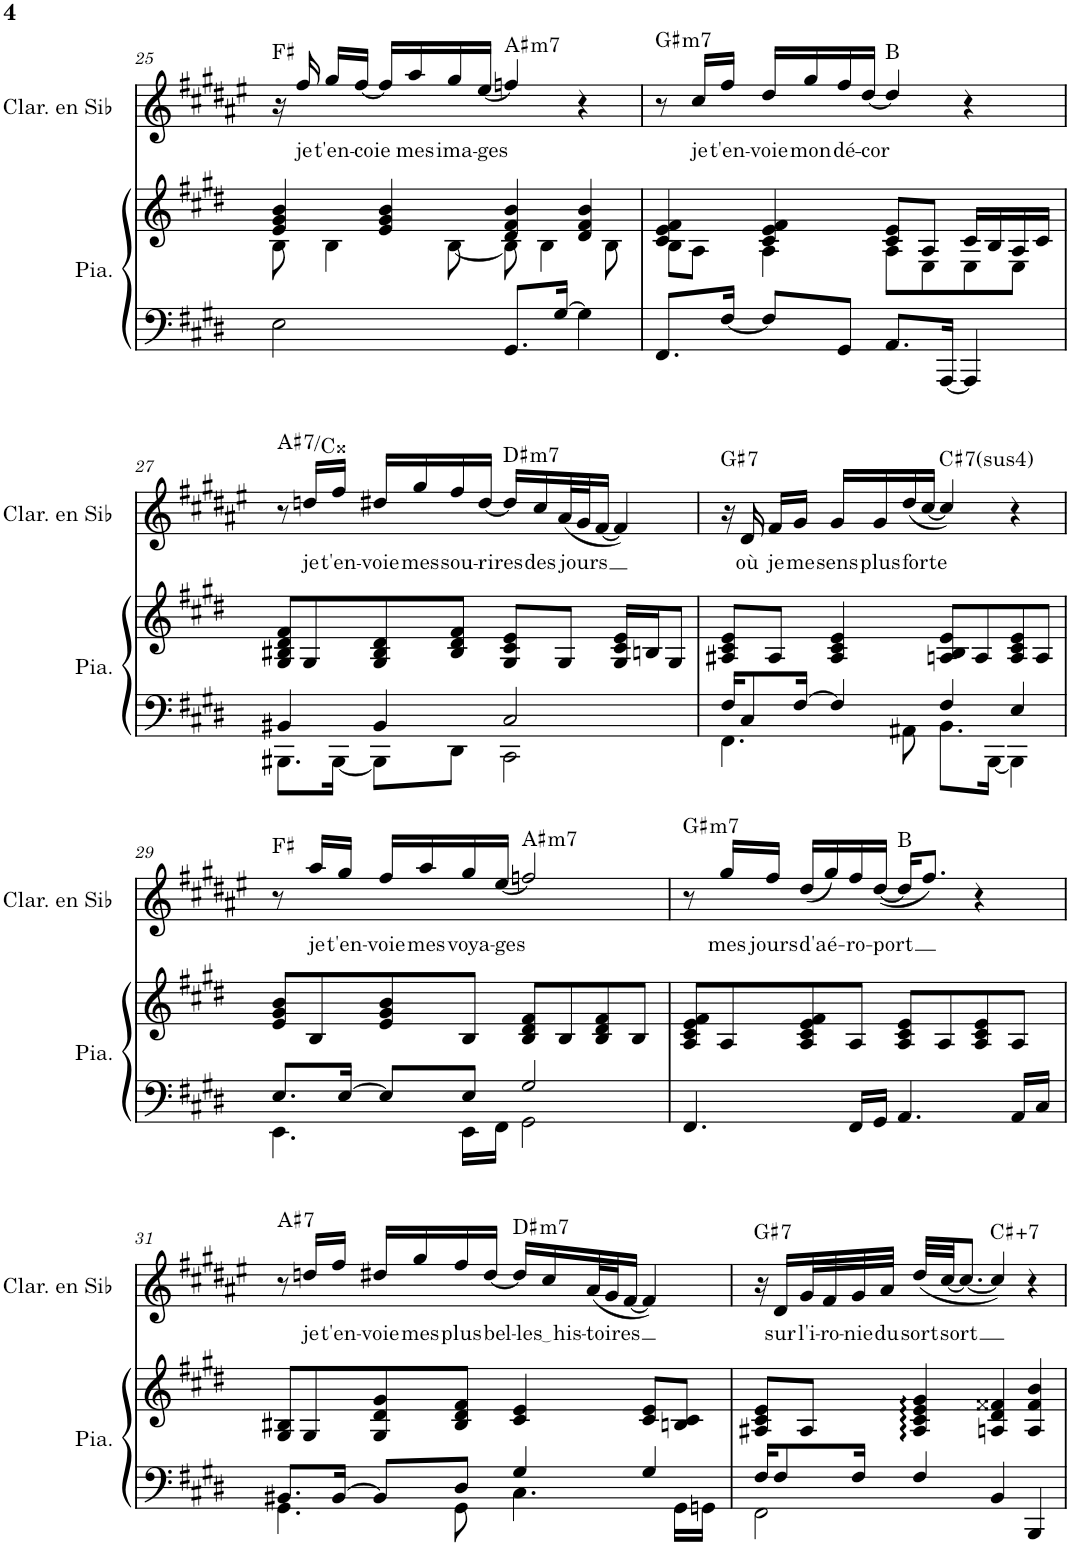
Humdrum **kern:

**kern	**kern	**kern	**text	**harte
*part2	*part2	*part1	*part1	*part1
*staff3	*staff2	*staff1	*staff1	*
*I"Piano	*	*I"Clarinette en Sib	*	*
*I'Pia.	*	*I'Clar. en Sib	*	*
!!LO:PB:g=z
*clefF4	*clefG2	*clefG2	*	*
*	*	*Trd1c2	*	*
*k[f#c#g#d#]	*k[f#c#g#d#]	*k[f#c#g#d#a#e#]	*	*
*M4/4	*M4/4	*M4/4	*	*
=25	=25	=25	=25	=25
*	*^	*	*	*
2E\	4e/ 4g#/ 4b/	8B\	16r	.	F#:maj
!	!	!	!	!LO:LY:b	!
.	.	.	16ff#/	je	.
!	!	!	!	!LO:LY:b	!
.	.	4B\	16gg#/LL	t'en-	.
!	!	!	!	!LO:LY:b	!
.	.	.	[16ff#/JJ	-coie	.
.	4e/ 4g#/ 4b/	.	16ff#/LL]	.	.
!	!	!	!	!LO:LY:b	!
.	.	.	16aa#/	mes	.
!	!	!	!	!LO:LY:b	!
.	.	[8B\	16gg#/	ima-	.
!	!	!	!	!LO:LY:b	!
.	.	.	[16ee#/JJ	-ges	.
!	!	!	!	!	!LO:H:kt=m7
8.GG#/L	4d#/ 4f#/ 4b/	8B\]	4ffn/]	.	A#:min7
.	.	4B\	.	.	.
[16G#/Jk	.	.	.	.	.
4G#\]	4d#/ 4f#/ 4b/	.	4r	.	.
.	.	8B\	.	.	.
=26	=26	=26	=26	=26	=26
!	!	!	!	!	!LO:H:kt=m7
8.FF#/L	4c#/ 4e/ 4f#/	8B\L	8r	.	G#:min7
!	!	!	!	!LO:LY:b	!
.	.	8A\J	16cc#/LL	je	.
!	!	!	!	!LO:LY:b	!
[16F#/Jk	.	.	16ff#/JJ	t'en-	.
!	!	!	!	!LO:LY:b	!
8F#/L]	4c#/ 4e/ 4f#/	4A\	16dd#/LL	-voie	.
!	!	!	!	!LO:LY:b	!
.	.	.	16gg#/	mon	.
!	!	!	!	!LO:LY:b	!
8GG#/J	.	.	16ff#/	dé-	.
!	!	!	!	!LO:LY:b	!
.	.	.	[16dd#/JJ	-cor	.
8.AA/L	8c#/ 8e/L	8A\L	4dd#/]	.	B:maj
.	8A/J	8E\	.	.	.
[16AAA/Jk	.	.	.	.	.
4AAA/]	16c#/LL	8E\	4r	.	.
.	16B/	.	.	.	.
.	16A/	8E\J	.	.	.
.	16c#/JJ	.	.	.	.
*	*v	*v	*	*	*
!!LO:LB:g=z
=27	=27	=27	=27	=27
*^	*	*	*	*
!	!	!	!	!	!LO:H:kt=7
4BB#X/	8.BBB#X\L	8G#/ 8B#X/ 8d#/ 8f#/L	8r	.	A#:7/3
!	!	!	!	!LO:LY:b	!
.	.	8G#/	16ddn/LL	je	.
!	!	!	!	!LO:LY:b	!
.	[16BBB#\Jk	.	16ff#/JJ	t'en-	.
!	!	!	!	!LO:LY:b	!
4BB#/	8BBB#\L]	8G#/ 8B#/ 8d#/	16dd#X/LL	-voie	.
!	!	!	!	!LO:LY:b	!
.	.	.	16gg#/	mes	.
!	!	!	!	!LO:LY:b	!
.	8DD#\J	8B#/ 8d#/ 8f#/J	16ff#/	sou-	.
!	!	!	!	!LO:LY:b	!
.	.	.	[16dd#/JJ	-rires	.
!	!	!	!	!	!LO:H:kt=m7
2C#/	2CC#\	8G#/ 8c#/ 8e/L	16dd#/LL]	.	D#:min7
!	!	!	!	!LO:LY:b	!
.	.	.	16cc#/	des	.
!	!	!	!	!LO:LY:b	!
.	.	8G#/J	(32a#/L	jours	.
.	.	.	32g#/J	.	.
.	.	.	[16f#/JJ	.	.
.	.	16G#/ 16c#/ 16e/LL	4f#/])	.	.
.	.	16Bn/J	.	.	.
.	.	8G#/J	.	.	.
=28	=28	=28	=28	=28	=28
!	!	!	!	!	!LO:H:kt=7
16F#/KL	4.FF#\	8A#X/ 8c#/ 8e/L	16r	.	G#:7
!	!	!	!	!LO:LY:b	!
8C#/	.	.	16d#/	où	.
!	!	!	!	!LO:LY:b	!
.	.	8A#/J	16f#/LL	je	.
!	!	!	!	!LO:LY:b	!
[16F#/Jk	.	.	16g#/JJ	me	.
!	!	!	!	!LO:LY:b	!
4F#/]	.	4A#/ 4c#/ 4e/	16g#/LL	sens	.
!	!	!	!	!LO:LY:b	!
.	.	.	16g#/	plus	.
!	!	!	!	!LO:LY:b	!
.	8AA#X\	.	(16dd#/	forte	.
.	.	.	[16cc#/JJ	.	.
!	!	!	!	!	!LO:H:kt=74
4F#/	8.BB\L	8An/ 8B/ 8e/L	4cc#/])	.	C#:sus4(7)
.	.	8A/	.	.	.
.	[16BBB\Jk	.	.	.	.
4E/	4BBB\]	8A/ 8c#/ 8e/	4r	.	.
.	.	8A/J	.	.	.
!!LO:LB:g=z
=29	=29	=29	=29	=29	=29
8.E/L	4.EE\	8e/ 8g#/ 8b/L	8r	.	F#:maj
!	!	!	!	!LO:LY:b	!
.	.	8B/	16aa#/LL	je	.
!	!	!	!	!LO:LY:b	!
[16E/Jk	.	.	16gg#/JJ	t'en-	.
!	!	!	!	!LO:LY:b	!
8E/L]	.	8e/ 8g#/ 8b/	16ff#/LL	-voie	.
!	!	!	!	!LO:LY:b	!
.	.	.	16aa#/	mes	.
!	!	!	!	!LO:LY:b	!
8E/J	16EE\LL	8B/J	16gg#/	voya-	.
!	!	!	!	!LO:LY:b	!
.	16FF#\JJ	.	[16ee#/JJ	-ges	.
!	!	!	!	!	!LO:H:kt=m7
2G#/	2GG#\	8B/ 8d#/ 8f#/L	2ffn/]	.	A#:min7
.	.	8B/	.	.	.
.	.	8B/ 8d#/ 8f#/	.	.	.
.	.	8B/J	.	.	.
*v	*v	*	*	*	*
=30	=30	=30	=30	=30
!	!	!	!	!LO:H:kt=m7
4.FF#/	8A/ 8c#/ 8e/ 8f#/L	8r	.	G#:min7
!	!	!	!LO:LY:b	!
.	8A/	16gg#/LL	mes	.
!	!	!	!LO:LY:b	!
.	.	16ff#/JJ	jours	.
!	!	!	!LO:LY:b	!
.	8A/ 8c#/ 8e/ 8f#/	(16dd#/LL	d'aé-	.
.	.	16gg#/)	.	.
!	!	!	!LO:LY:b	!
16FF#/LL	8A/J	16ff#/	-ro-	.
!	!	!	!LO:LY:b	!
16GG#/JJ	.	([16dd#/JJ	-port	.
4.AA/	8A/ 8c#/ 8e/L	16dd#/KL]	.	B:maj
.	.	8.ff#/J)	.	.
.	8A/	.	.	.
.	8A/ 8c#/ 8e/	4r	.	.
16AA/LL	8A/J	.	.	.
16C#/JJ	.	.	.	.
!!LO:LB:g=z
=31	=31	=31	=31	=31
*^	*	*	*	*
!	!	!	!	!	!LO:H:kt=7
8.BB#X/L	4.GG#\	8G#/ 8B#X/L	8r	.	A#:7
!	!	!	!	!LO:LY:b	!
.	.	8G#/	16ddn/LL	je	.
!	!	!	!	!LO:LY:b	!
[16BB#/Jk	.	.	16ff#/JJ	t'en-	.
!	!	!	!	!LO:LY:b	!
8BB#/L]	.	8G#/ 8d#/ 8g#/	16dd#X/LL	-voie	.
!	!	!	!	!LO:LY:b	!
.	.	.	16gg#/	mes	.
!	!	!	!	!LO:LY:b	!
8D#/J	8GG#\	8B#/ 8d#/ 8f#/J	16ff#/	plus	.
!	!	!	!	!LO:LY:b	!
.	.	.	[16dd#/JJ	bel-	.
!	!	!	!	!	!LO:H:kt=m7
4G#/	4.C#\	4c#/ 4e/	16dd#/LL]	.	D#:min7
!	!	!	!	!LO:LY:b	!
.	.	.	16cc#/	les his	.
!	!	!	!	!LO:LY:b	!
.	.	.	(32a#/L	-toires	.
.	.	.	32g#/J	.	.
.	.	.	[16f#/JJ	.	.
4G#/	.	8c#/ 8e/L	4f#/])	.	.
.	16GG#\LL	8Bn/ 8c#/J	.	.	.
.	16GGn\JJ	.	.	.	.
=32	=32	=32	=32	=32	=32
!	!	!	!	!	!LO:H:kt=7
16F#/KL	2FF#\	8A#X/ 8c#/ 8e/L	16r	.	G#:7
!	!	!	!	!LO:LY:b	!
8F#/	.	.	16d#/LL	sur	.
!	!	!	!	!LO:LY:b	!
.	.	8A#/J	32g#/L	l'i-	.
!	!	!	!	!LO:LY:b	!
.	.	.	32f#/	-ro-	.
!	!	!	!	!LO:LY:b	!
16F#/Jk	.	.	32g#/	-nie	.
!	!	!	!	!LO:LY:b	!
.	.	.	32a#/JJJ	du	.
!	!	!	!	!LO:LY:b	!
4F#/	.	4A#/ 4c#/ 4e/ 4g#/	(32dd#/LLL	sort	.
!	!	!	!	!LO:LY:b	!
.	.	.	[32cc#/JJ	sort	.
.	.	.	8.cc#/J_	.	.
!	!	!	!	!	!LO:H:kt=7
4BB/	2ryy	4An/ 4d#/ 4f##X/	4cc#/])	.	C#:aug(b7)
4BBB/	.	4A/ 4f##/ 4b/	4r	.	.
*v	*v	*	*	*	*
=	=	=	=	=
*-	*-	*-	*-	*-
